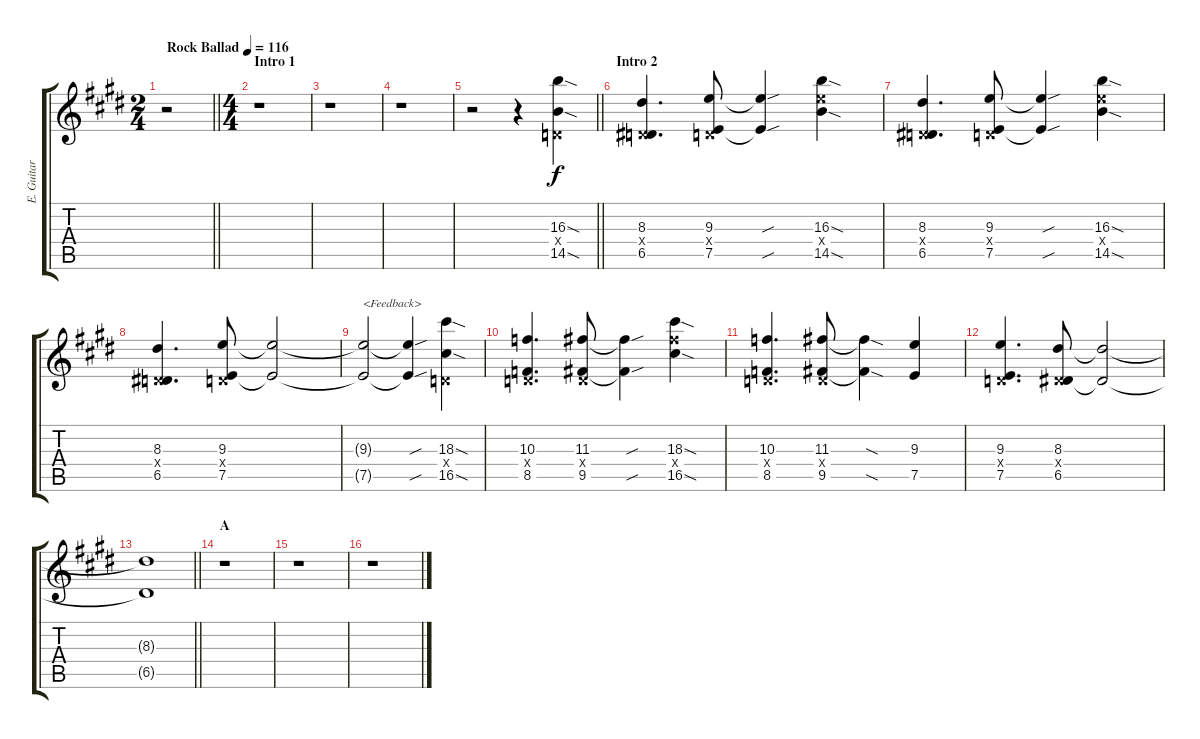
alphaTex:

\track ("E. Guitar I" "E. Guitar ") {instrument overdrivenguitar}
\staff {score tabs}
\tuning (E4 B3 G3 D3 A2 E2) {hide}
\ts (2 4)
\tempo (116 "Rock Ballad")
\clef g2
\barLineRight lightlight
\ks e
r.2{dy f instrument overdrivenguitar} |
\ts (4 4)
\section ("" "Intro 1")
r.1 |
r.1 |
r.1 |
\barLineRight lightlight
r.2 r.4 (16.3{sod} 0.4{x} 14.5{sod}).4 |
\section ("" "Intro 2")
(8.3 0.4{x} 6.5).4{d} (9.3 0.4{x} 7.5).8 (9.3{sou t} 7.5{sou t}).4 (16.3{sod} 14.4{x} 14.5{sod}).4 |
(8.3 0.4{x} 6.5).4{d} (9.3 0.4{x} 7.5).8 (9.3{sou t} 7.5{sou t}).4 (16.3{sod} 14.4{x} 14.5{sod}).4 |
(8.3 0.4{x} 6.5).4{d} (9.3 0.4{x} 7.5).8 (9.3{t} 7.5{t}).2 |
(9.3{t} 7.5{t}).2{txt "<Feedback>"} (9.3{sou t} 7.5{sou t}).4 (18.3{sod} 0.4{x} 16.5{sod}).4 |
(10.3 0.4{x} 8.5).4{d} (11.3 0.4{x} 9.5).8 (11.3{sou t} 9.5{sou t}).4 (18.3{sod} 16.4{x} 16.5{sod}).4 |
(10.3 0.4{x} 8.5).4{d} (11.3 0.4{x} 9.5).8 (11.3{sod t} 9.5{sod t}).4 (9.3 7.5).4 |
(9.3 0.4{x} 7.5).4{d} (8.3 0.4{x} 6.5).8 (8.3{t} 6.5{t}).2 |
\barLineRight lightlight
(8.3{t} 6.5{t}).1 |
\section ("" "A")
r.1 |
r.1 |
r.1
